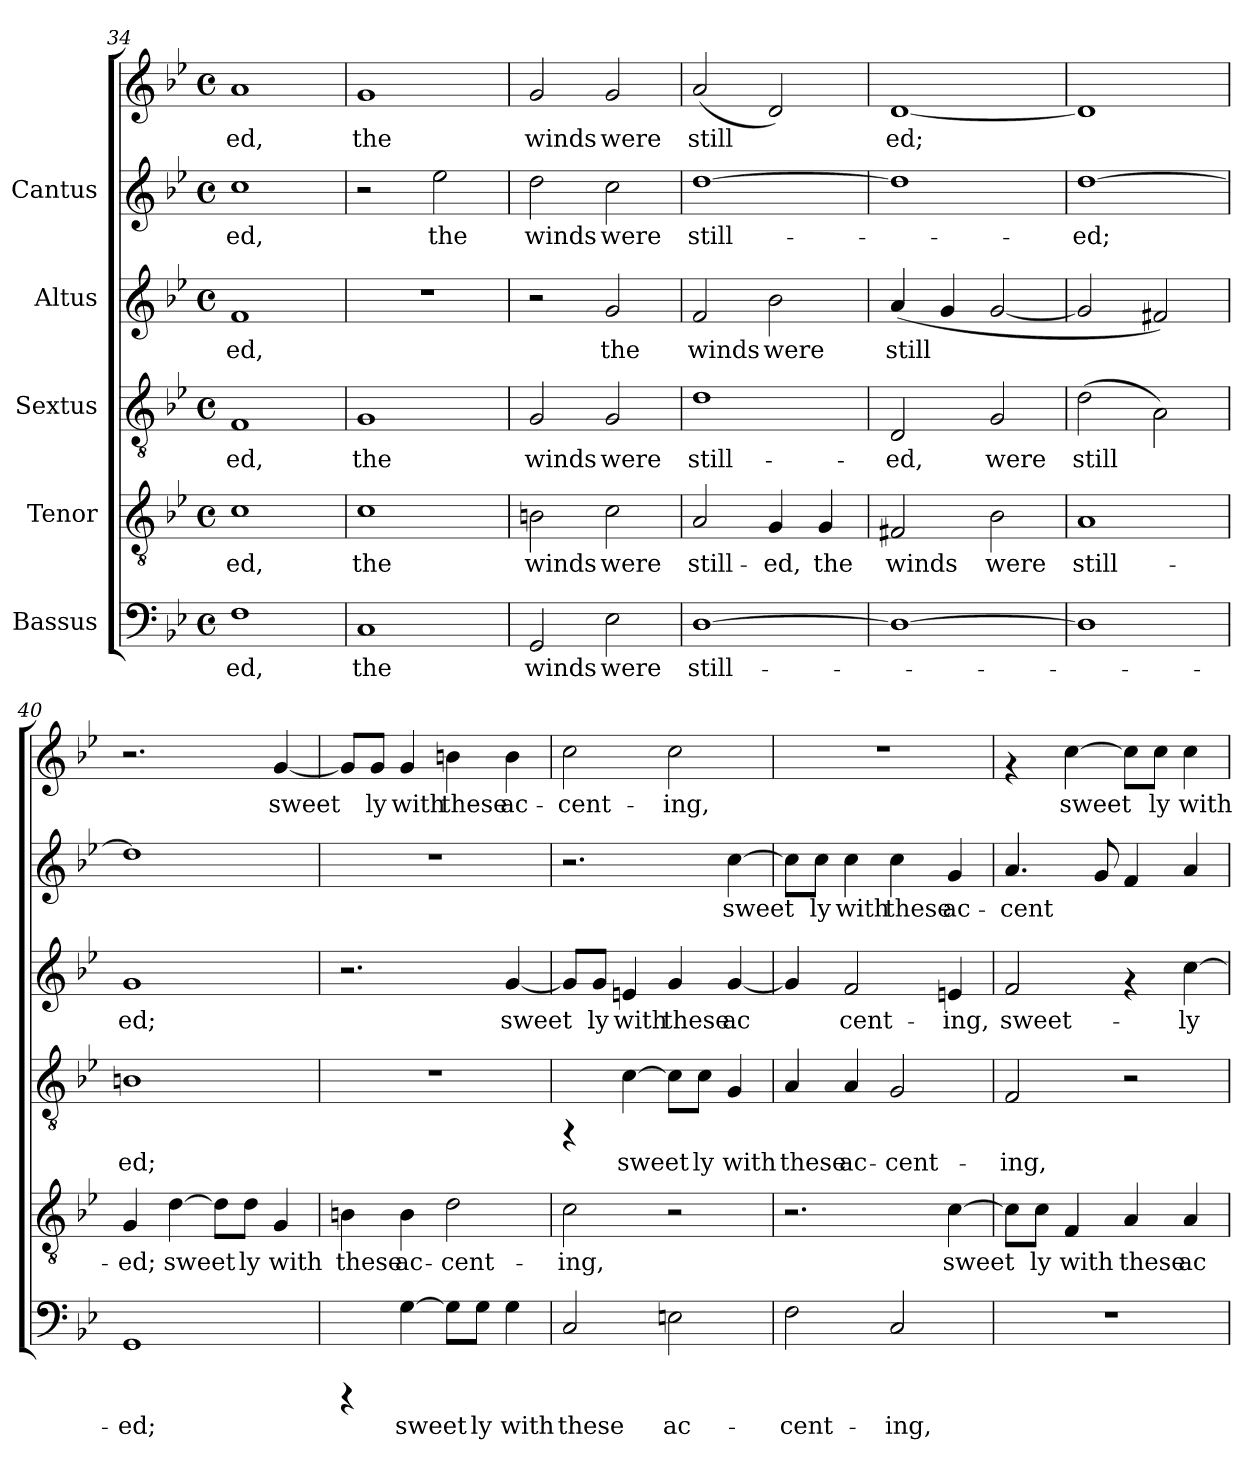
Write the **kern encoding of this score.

**kern	**text	**kern	**text	**kern	**text	**kern	**text	**kern	**text	**kern	**text
*part5	*part5	*part4	*part4	*part3	*part3	*part2	*part2	*part1	*part1	*part1	*part1
*staff6	*staff6	*staff5	*staff5	*staff4	*staff4	*staff3	*staff3	*staff2	*staff2	*staff1	*staff1
*I"Bassus	*	*I"Tenor	*	*I"Sextus	*	*I"Altus	*	*I"Cantus	*	*	*
*clefF4	*	*clefGv2	*	*clefGv2	*	*clefG2	*	*clefG2	*	*clefG2	*
*k[b-e-]	*	*k[b-e-]	*	*k[b-e-]	*	*k[b-e-]	*	*k[b-e-]	*	*k[b-e-]	*
*B-:	*	*B-:	*	*B-:	*	*B-:	*	*B-:	*	*B-:	*
*M4/4	*	*M4/4	*	*M4/4	*	*M4/4	*	*M4/4	*	*M4/4	*
*met(c)	*	*met(c)	*	*met(c)	*	*met(c)	*	*met(c)	*	*met(c)	*
=34	=34	=34	=34	=34	=34	=34	=34	=34	=34	=34	=34
!	!LO:LY:b:cj	!	!LO:LY:b:cj	!	!LO:LY:b:cj	!	!LO:LY:b:cj	!	!LO:LY:b:cj	!	!LO:LY:b:cj
1F	-ed,	1c	-ed,	1F	-ed,	1f	-ed,	1cc	ed,	1a	-ed,
=35	=35	=35	=35	=35	=35	=35	=35	=35	=35	=35	=35
!	!LO:LY:b:cj	!	!LO:LY:b:cj	!	!LO:LY:b:cj	!	!	!	!	!	!LO:LY:b:cj
1C	the	1c	the	1G	the	1r	.	2r	.	1g	the
!	!	!	!	!	!	!	!	!	!LO:LY:b:cj	!	!
.	.	.	.	.	.	.	.	2ee-\	the	.	.
!!LO:LB:g=z
=36	=36	=36	=36	=36	=36	=36	=36	=36	=36	=36	=36
!	!LO:LY:b:cj	!	!LO:LY:b:cj	!	!LO:LY:b:cj	!	!	!	!LO:LY:b:cj	!	!LO:LY:b:cj
2GG/	winds	2Bn\	winds	2G/	winds	2r	.	2dd\	winds	2g/	winds
!	!LO:LY:b:cj	!	!LO:LY:b:cj	!	!LO:LY:b:cj	!	!LO:LY:b:cj	!	!LO:LY:b:cj	!	!LO:LY:b:cj
2E-\	were	2c\	were	2G/	were	2g/	the	2cc\	were	2g/	were
=37	=37	=37	=37	=37	=37	=37	=37	=37	=37	=37	=37
!	!LO:LY:b:cj	!	!LO:LY:b:cj	!	!LO:LY:b:cj	!	!LO:LY:b:cj	!	!LO:LY:b:cj	!	!LO:LY:b:cj
[>1D	still-	2A/	still-	1d	still-	2f/	winds	[>1dd	-still-	(<2a/	still-
!	!	!	!LO:LY:b:cj	!	!	!	!LO:LY:b:cj	!	!	!	!LO:LY:b:cj
.	.	4G/	-ed,	.	.	2b-\	were	.	.	2d/)	--
!	!	!	!LO:LY:b:cj	!	!	!	!	!	!	!	!
.	.	4G/	the	.	.	.	.	.	.	.	.
=38	=38	=38	=38	=38	=38	=38	=38	=38	=38	=38	=38
!	!	!	!LO:LY:b:cj	!	!LO:LY:b:cj	!	!LO:LY:b:cj	!	!	!	!LO:LY:b:cj
1D_>	.	2F#X/	winds	2D/	-ed,	(<4a/	still-	1dd]	.	[<1d	-ed;
!	!	!	!	!	!	!	!LO:LY:b:cj	!	!	!	!
.	.	.	.	.	.	4g/	--	.	.	.	.
!	!	!	!LO:LY:b:cj	!	!LO:LY:b:cj	!	!LO:LY:b:cj	!	!	!	!
.	.	2B-\	were	2G/	were	[<2g/	--	.	.	.	.
=39	=39	=39	=39	=39	=39	=39	=39	=39	=39	=39	=39
!	!	!	!LO:LY:b:cj	!	!LO:LY:b:cj	!	!	!	!LO:LY:b:cj	!	!
1D]	.	1A	still-	(>2d\	still-	2g/]	.	[>1dd	ed;	1d]	.
!	!	!	!	!	!LO:LY:b:cj	!	!	!	!	!	!
.	.	.	.	2A\)	--	2f#X/)	.	.	.	.	.
=40	=40	=40	=40	=40	=40	=40	=40	=40	=40	=40	=40
!	!LO:LY:b:cj	!	!LO:LY:b:cj	!	!LO:LY:b:cj	!	!LO:LY:b:cj	!	!	!	!
1GG	-ed;	4G/	-ed;	1Bn	-ed;	1g	-ed;	1dd]	.	2.r	.
!	!	!	!LO:LY:b:cj	!	!	!	!	!	!	!	!
.	.	[>4d\	sweet-	.	.	.	.	.	.	.	.
!	!	!	!LO:LY:b:cj	!	!	!	!	!	!	!	!
.	.	8d\L]	-	.	.	.	.	.	.	.	.
!	!	!	!LO:LY:b:cj	!	!	!	!	!	!	!	!
.	.	8d\J	ly	.	.	.	.	.	.	.	.
!	!	!	!LO:LY:b:cj	!	!	!	!	!	!	!	!LO:LY:b:cj
.	.	4G/	with	.	.	.	.	.	.	[<4g/	sweet-
!!LO:PB:g=z
=41	=41	=41	=41	=41	=41	=41	=41	=41	=41	=41	=41
!	!	!	!LO:LY:b:cj	!	!	!	!	!	!	!	!LO:LY:b:cj
4rCCC	.	4Bn\	these	1r	.	2.r	.	1r	.	8g/L]	-
!	!	!	!	!	!	!	!	!	!	!	!LO:LY:b:cj
.	.	.	.	.	.	.	.	.	.	8g/J	ly
!	!LO:LY:b:cj	!	!LO:LY:b:cj	!	!	!	!	!	!	!	!LO:LY:b:cj
[>4G\	sweet-	4B\	ac-	.	.	.	.	.	.	4g/	with
!	!LO:LY:b:cj	!	!LO:LY:b:cj	!	!	!	!	!	!	!	!LO:LY:b:cj
8G\L]	-	2d\	-cent-	.	.	.	.	.	.	4bn\	these
!	!LO:LY:b:cj	!	!	!	!	!	!	!	!	!	!
8G\J	ly	.	.	.	.	.	.	.	.	.	.
!	!LO:LY:b:cj	!	!	!	!	!	!LO:LY:b:cj	!	!	!	!LO:LY:b:cj
4G\	with	.	.	.	.	[<4g/	sweet-	.	.	4b\	ac-
=42	=42	=42	=42	=42	=42	=42	=42	=42	=42	=42	=42
!	!LO:LY:b:cj	!	!LO:LY:b:cj	!	!	!	!LO:LY:b:cj	!	!	!	!LO:LY:b:cj
2C/	these	2c\	-ing,	4rFF	.	8g/L]	-	2.r	.	2cc\	-cent-
!	!	!	!	!	!	!	!LO:LY:b:cj	!	!	!	!
.	.	.	.	.	.	8g/J	ly	.	.	.	.
!	!	!	!	!	!LO:LY:b:cj	!	!LO:LY:b:cj	!	!	!	!
.	.	.	.	[>4c\	sweet-	4en/	with	.	.	.	.
!	!LO:LY:b:cj	!	!	!	!LO:LY:b:cj	!	!LO:LY:b:cj	!	!	!	!LO:LY:b:cj
2En\	ac-	2r	.	8c\L]	-	4g/	these	.	.	2cc\	-ing,
!	!	!	!	!	!LO:LY:b:cj	!	!	!	!	!	!
.	.	.	.	8c\J	ly	.	.	.	.	.	.
!	!	!	!	!	!LO:LY:b:cj	!	!LO:LY:b:cj	!	!LO:LY:b:cj	!	!
.	.	.	.	4G/	with	[<4g/	ac-	[>4cc\	sweet-	.	.
=43	=43	=43	=43	=43	=43	=43	=43	=43	=43	=43	=43
!	!LO:LY:b:cj	!	!	!	!LO:LY:b:cj	!	!LO:LY:b:cj	!	!LO:LY:b:cj	!	!
2F\	-cent-	2.r	.	4A/	these	4g/]	-	8cc\L]	-	1r	.
!	!	!	!	!	!	!	!	!	!LO:LY:b:cj	!	!
.	.	.	.	.	.	.	.	8cc\J	ly	.	.
!	!	!	!	!	!LO:LY:b:cj	!	!LO:LY:b:cj	!	!LO:LY:b:cj	!	!
.	.	.	.	4A/	ac-	2f/	cent-	4cc\	with	.	.
!	!LO:LY:b:cj	!	!	!	!LO:LY:b:cj	!	!	!	!LO:LY:b:cj	!	!
2C/	-ing,	.	.	2G/	-cent-	.	.	4cc\	these	.	.
!	!	!	!LO:LY:b:cj	!	!	!	!LO:LY:b:cj	!	!LO:LY:b:cj	!	!
.	.	[>4c\	sweet-	.	.	4en/	-ing,	4g/	ac-	.	.
=44	=44	=44	=44	=44	=44	=44	=44	=44	=44	=44	=44
!	!	!	!LO:LY:b:cj	!	!LO:LY:b:cj	!	!LO:LY:b:cj	!	!LO:LY:b:cj	!	!
1r	.	8c\L]	-	2F/	-ing,	2f/	sweet-	4.a/	cent-	4rf	.
!	!	!	!LO:LY:b:cj	!	!	!	!	!	!	!	!
.	.	8c\J	ly	.	.	.	.	.	.	.	.
!	!	!	!LO:LY:b:cj	!	!	!	!	!	!	!	!LO:LY:b:cj
.	.	4F/	with	.	.	.	.	.	.	[>4cc\	-sweet-
!	!	!	!	!	!	!	!	!	!LO:LY:b:cj	!	!
.	.	.	.	.	.	.	.	8g/	--	.	.
!	!	!	!LO:LY:b:cj	!	!	!	!	!	!LO:LY:b:cj	!	!LO:LY:b:cj
.	.	4A/	these	2r	.	4rf	.	4f/	--	8cc\L]	-
!	!	!	!	!	!	!	!	!	!	!	!LO:LY:b:cj
.	.	.	.	.	.	.	.	.	.	8cc\J	ly
!	!	!	!LO:LY:b:cj	!	!	!	!LO:LY:b:cj	!	!LO:LY:b:cj	!	!LO:LY:b:cj
.	.	4A/	ac-	.	.	[>4cc\	-ly	4a/	--	4cc\	with
=	=	=	=	=	=	=	=	=	=	=	=
*-	*-	*-	*-	*-	*-	*-	*-	*-	*-	*-	*-
